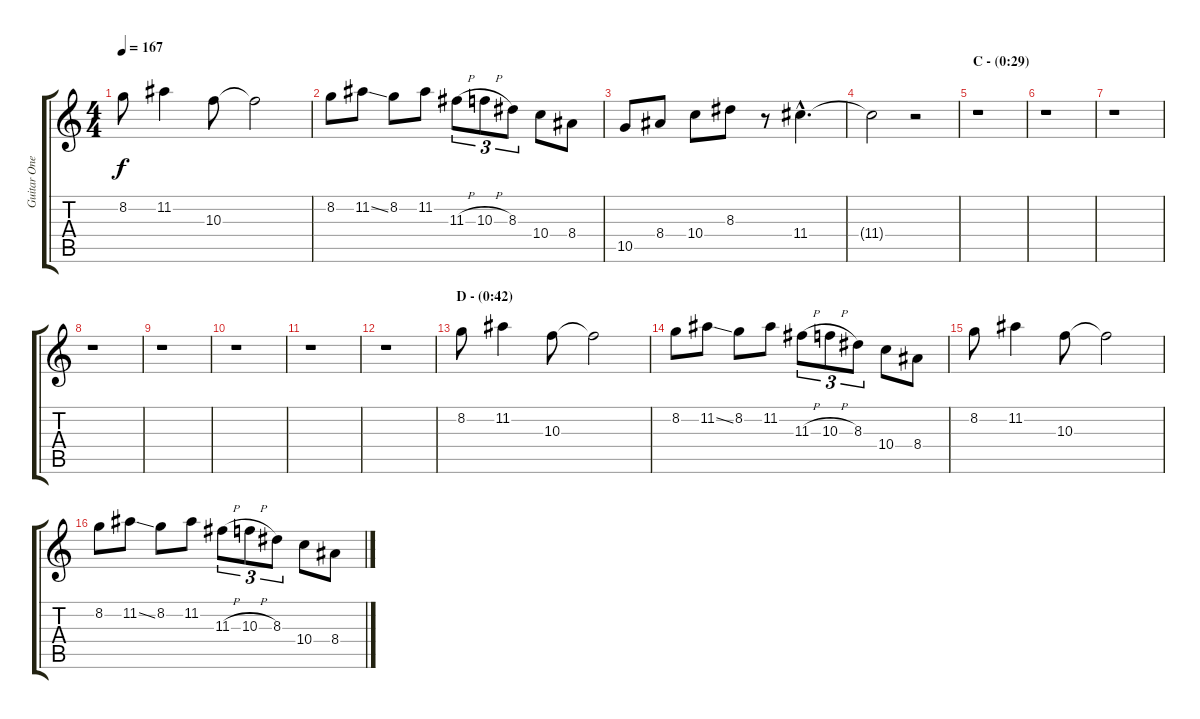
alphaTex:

\track ("Guitar One" "Guitar One") {instrument electricguitarclean}
\staff {score tabs}
\tuning (E4 B3 G3 D3 A2 E2) {hide}
\ts (4 4)
\tempo 167
\clef g2
\ks c
8.2.8{dy f} 11.2.4 10.3.8 10.3{t}.2 |
8.2.8 11.2{ss}.8 8.2.8 11.2.8 11.3{h}.8{tu (3 2)} 10.3{h}.8{tu (3 2)} 8.3.8{tu (3 2)} 10.4.8 8.4.8 |
10.5.8 8.4.8 10.4.8 8.3.8 r.8 11.4{hac}.4{d} |
11.4{t}.2 r.2 |
\section ("" "C - (0:29)")
r.1 |
r.1 |
r.1 |
r.1 |
r.1 |
r.1 |
r.1 |
r.1 |
\section ("" "D - (0:42)")
8.2.8 11.2.4 10.3.8 10.3{t}.2 |
8.2.8 11.2{ss}.8 8.2.8 11.2.8 11.3{h}.8{tu (3 2)} 10.3{h}.8{tu (3 2)} 8.3.8{tu (3 2)} 10.4.8 8.4.8 |
8.2.8 11.2.4 10.3.8 10.3{t}.2 |
8.2.8 11.2{ss}.8 8.2.8 11.2.8 11.3{h}.8{tu (3 2)} 10.3{h}.8{tu (3 2)} 8.3.8{tu (3 2)} 10.4.8 8.4.8
